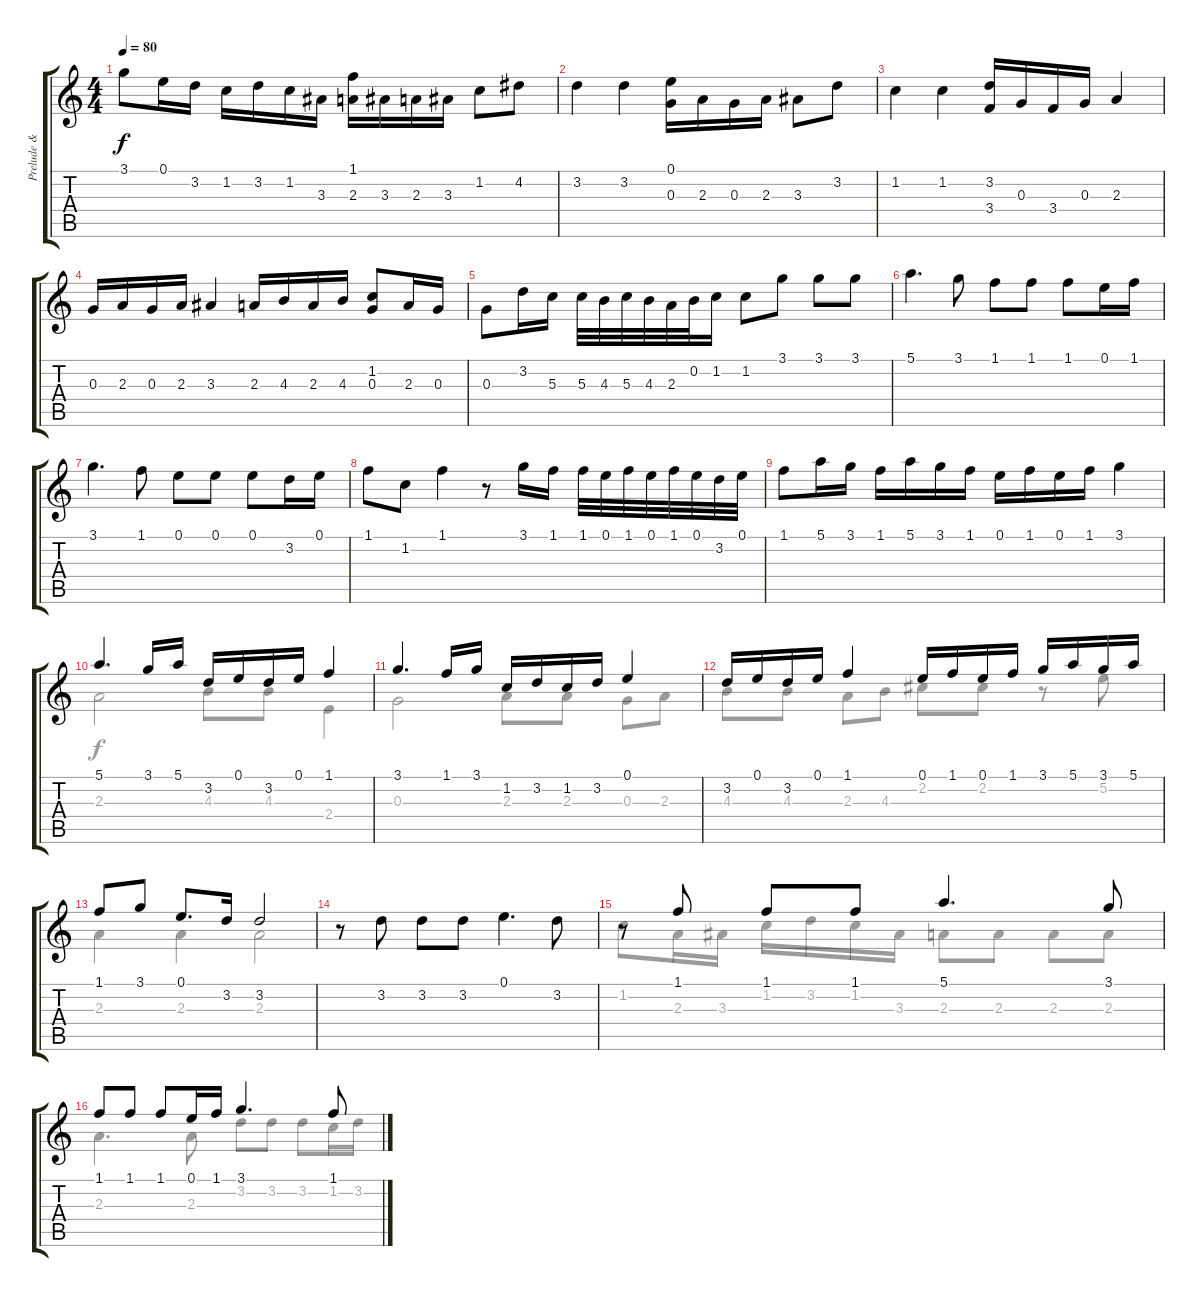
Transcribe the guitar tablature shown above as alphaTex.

\track ("Prelude & Fugue BWV 553 " "Prelude & ") {instrument acousticguitarnylon}
\staff {score tabs}
\tuning (E4 B3 G3 D3 A2 E2) {hide}
\voice
\ts (4 4)
\tempo 80
\clef g2
\ks c
3.1.8{dy f} 0.1.16 3.2.16 1.2.16 3.2.16 1.2.16 3.3.16 (1.1 2.3).16 3.3.16 2.3.16 3.3.16 1.2.8 4.2.8 |
3.2.4 3.2.4 (0.1 0.3).16 2.3.16 0.3.16 2.3.16 3.3.8 3.2.8 |
1.2.4 1.2.4 (3.2 3.4).16 0.3.16 3.4.16 0.3.16 2.3.4 |
0.3.16 2.3.16 0.3.16 2.3.16 3.3.4 2.3.16 4.3.16 2.3.16 4.3.16 (1.2 0.3).8 2.3.16 0.3.16 |
0.3.8 3.2.16 5.3.16 5.3.32 4.3.32 5.3.32 4.3.32 2.3.32 0.2.32 1.2.16 1.2.8 3.1.8 3.1.8 3.1.8 |
5.1.4{d} 3.1.8 1.1.8 1.1.8 1.1.8 0.1.16 1.1.16 |
3.1.4{d} 1.1.8 0.1.8 0.1.8 0.1.8 3.2.16 0.1.16 |
1.1.8 1.2.8 1.1.4 r.8 3.1.16 1.1.16 1.1.32 0.1.32 1.1.32 0.1.32 1.1.32 0.1.32 3.2.32 0.1.32 |
1.1.8 5.1.16 3.1.16 1.1.16 5.1.16 3.1.16 1.1.16 0.1.16 1.1.16 0.1.16 1.1.16 3.1.4 |
5.1.4{d} 3.1.16 5.1.16 3.2.16 0.1.16 3.2.16 0.1.16 1.1.4 |
3.1.4{d} 1.1.16 3.1.16 1.2.16 3.2.16 1.2.16 3.2.16 0.1.4 |
3.2.16 0.1.16 3.2.16 0.1.16 1.1.4 0.1.16 1.1.16 0.1.16 1.1.16 3.1.16 5.1.16 3.1.16 5.1.16 |
1.1.8 3.1.8 0.1.8{d} 3.2.16 3.2.2 |
r.8 3.2.8 3.2.8 3.2.8 0.1.4{d} 3.2.8 |
r.8 1.1.8 1.1.8 1.1.8 5.1.4{d} 3.1.8 |
1.1.8 1.1.8 1.1.8 0.1.16 1.1.16 3.1.4{d} 1.1.8
\voice
\clef g2
\ottava regular
\simile none
\ks c
|
|
|
|
|
|
|
|
|
2.3.2 4.3.8 4.3.8 2.4.4 |
0.3.2 2.3.8 2.3.8 0.3.8 2.3.8 |
4.3.8 4.3.8 2.3.8 4.3.8 2.2.8 2.2.8 r.8 5.2.8 |
2.3.4 2.3.4 2.3.2 |
|
1.2.8 2.3.16 3.3.16 1.2.16 3.2.16 1.2.16 3.3.16 2.3.8 2.3.8 2.3.8 2.3.8 |
2.3.4{d} 2.3.8 3.2.8 3.2.8 3.2.8 1.2.16 3.2.16
